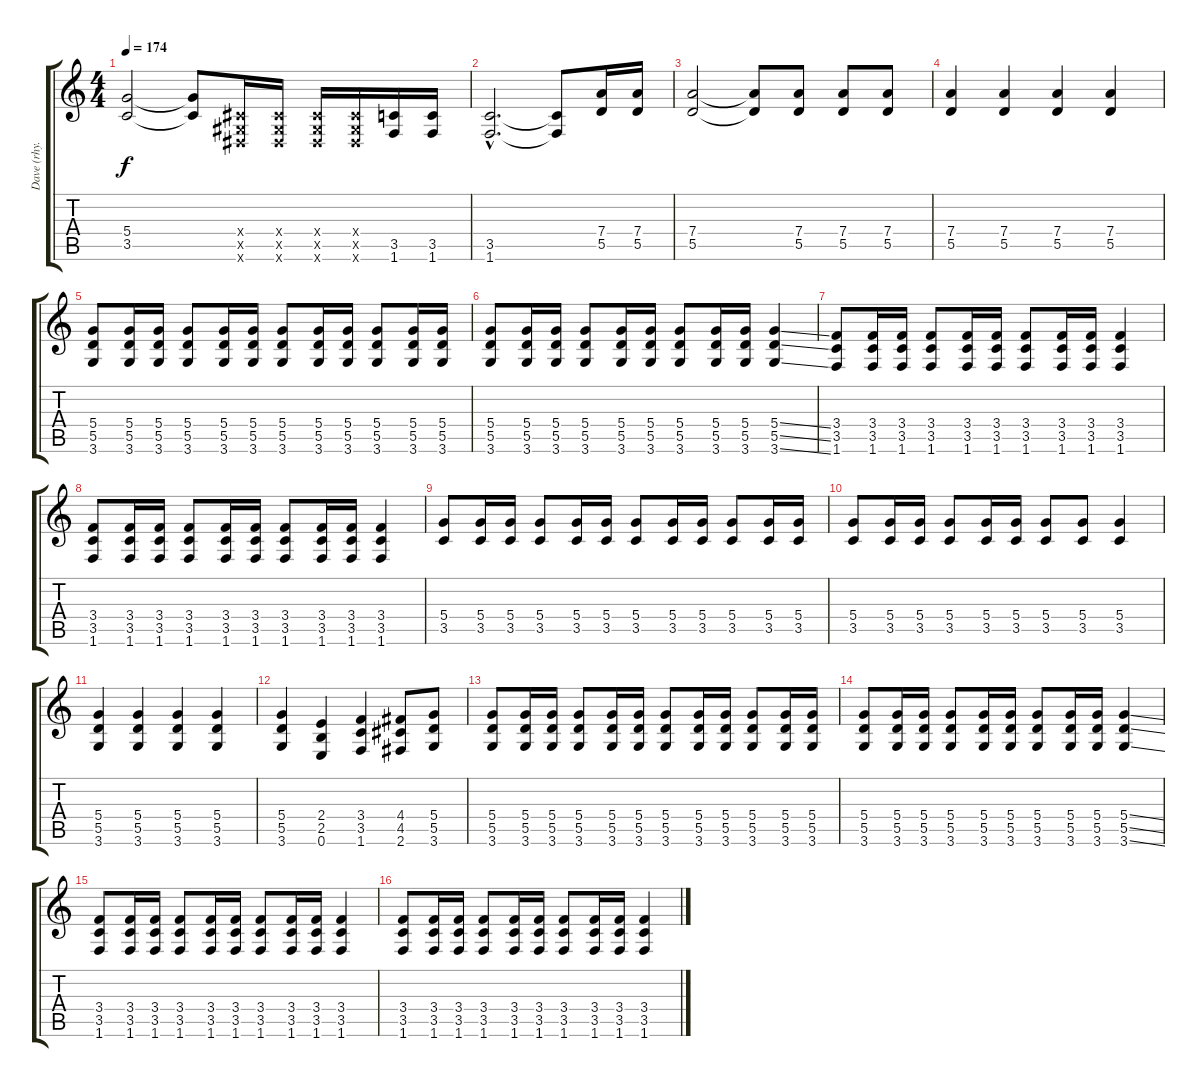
\track ("Dave (rhy. guitar + solo)" "Dave (rhy.") {instrument distortionguitar}
\staff {score tabs}
\tuning (E4 B3 G3 D3 A2 E2) {hide}
\ts (4 4)
\tempo 174
\clef g2
\ks c
(5.4 3.5).2{dy f} (5.4{t} 3.5{t}).8 (-1.4{x} -1.5{x} -1.6{x}).16 (-1.4{x} -1.5{x} -1.6{x}).16 (-1.4{x} -1.5{x} -1.6{x}).16 (-1.4{x} -1.5{x} -1.6{x}).16 (3.5 1.6).16 (3.5 1.6).16 |
(3.5{hac} 1.6{hac}).2{d} (3.5{t} 1.6{t}).8 (7.4 5.5).16 (7.4 5.5).16 |
(7.4 5.5).2 (7.4{t} 5.5{t}).8 (7.4 5.5).8 (7.4 5.5).8 (7.4 5.5).8 |
(7.4 5.5).4 (7.4 5.5).4 (7.4 5.5).4 (7.4 5.5).4 |
(5.4 5.5 3.6).8 (5.4 5.5 3.6).16 (5.4 5.5 3.6).16 (5.4 5.5 3.6).8 (5.4 5.5 3.6).16 (5.4 5.5 3.6).16 (5.4 5.5 3.6).8 (5.4 5.5 3.6).16 (5.4 5.5 3.6).16 (5.4 5.5 3.6).8 (5.4 5.5 3.6).16 (5.4 5.5 3.6).16 |
(5.4 5.5 3.6).8 (5.4 5.5 3.6).16 (5.4 5.5 3.6).16 (5.4 5.5 3.6).8 (5.4 5.5 3.6).16 (5.4 5.5 3.6).16 (5.4 5.5 3.6).8 (5.4 5.5 3.6).16 (5.4 5.5 3.6).16 (5.4{ss} 5.5{ss} 3.6{ss}).4 |
(3.4 3.5 1.6).8 (3.4 3.5 1.6).16 (3.4 3.5 1.6).16 (3.4 3.5 1.6).8 (3.4 3.5 1.6).16 (3.4 3.5 1.6).16 (3.4 3.5 1.6).8 (3.4 3.5 1.6).16 (3.4 3.5 1.6).16 (3.4 3.5 1.6).4 |
(3.4 3.5 1.6).8 (3.4 3.5 1.6).16 (3.4 3.5 1.6).16 (3.4 3.5 1.6).8 (3.4 3.5 1.6).16 (3.4 3.5 1.6).16 (3.4 3.5 1.6).8 (3.4 3.5 1.6).16 (3.4 3.5 1.6).16 (3.4 3.5 1.6).4 |
(5.4 3.5).8 (5.4 3.5).16 (5.4 3.5).16 (5.4 3.5).8 (5.4 3.5).16 (5.4 3.5).16 (5.4 3.5).8 (5.4 3.5).16 (5.4 3.5).16 (5.4 3.5).8 (5.4 3.5).16 (5.4 3.5).16 |
(5.4 3.5).8 (5.4 3.5).16 (5.4 3.5).16 (5.4 3.5).8 (5.4 3.5).16 (5.4 3.5).16 (5.4 3.5).8 (5.4 3.5).8 (5.4 3.5).4 |
(5.4 5.5 3.6).4 (5.4 5.5 3.6).4 (5.4 5.5 3.6).4 (5.4 5.5 3.6).4 |
(5.4 5.5 3.6).4 (2.4 2.5 0.6).4 (3.4 3.5 1.6).4 (4.4 4.5 2.6).8 (5.4 5.5 3.6).8 |
(5.4 5.5 3.6).8 (5.4 5.5 3.6).16 (5.4 5.5 3.6).16 (5.4 5.5 3.6).8 (5.4 5.5 3.6).16 (5.4 5.5 3.6).16 (5.4 5.5 3.6).8 (5.4 5.5 3.6).16 (5.4 5.5 3.6).16 (5.4 5.5 3.6).8 (5.4 5.5 3.6).16 (5.4 5.5 3.6).16 |
(5.4 5.5 3.6).8 (5.4 5.5 3.6).16 (5.4 5.5 3.6).16 (5.4 5.5 3.6).8 (5.4 5.5 3.6).16 (5.4 5.5 3.6).16 (5.4 5.5 3.6).8 (5.4 5.5 3.6).16 (5.4 5.5 3.6).16 (5.4{ss} 5.5{ss} 3.6{ss}).4 |
(3.4 3.5 1.6).8 (3.4 3.5 1.6).16 (3.4 3.5 1.6).16 (3.4 3.5 1.6).8 (3.4 3.5 1.6).16 (3.4 3.5 1.6).16 (3.4 3.5 1.6).8 (3.4 3.5 1.6).16 (3.4 3.5 1.6).16 (3.4 3.5 1.6).4 |
(3.4 3.5 1.6).8 (3.4 3.5 1.6).16 (3.4 3.5 1.6).16 (3.4 3.5 1.6).8 (3.4 3.5 1.6).16 (3.4 3.5 1.6).16 (3.4 3.5 1.6).8 (3.4 3.5 1.6).16 (3.4 3.5 1.6).16 (3.4 3.5 1.6).4
